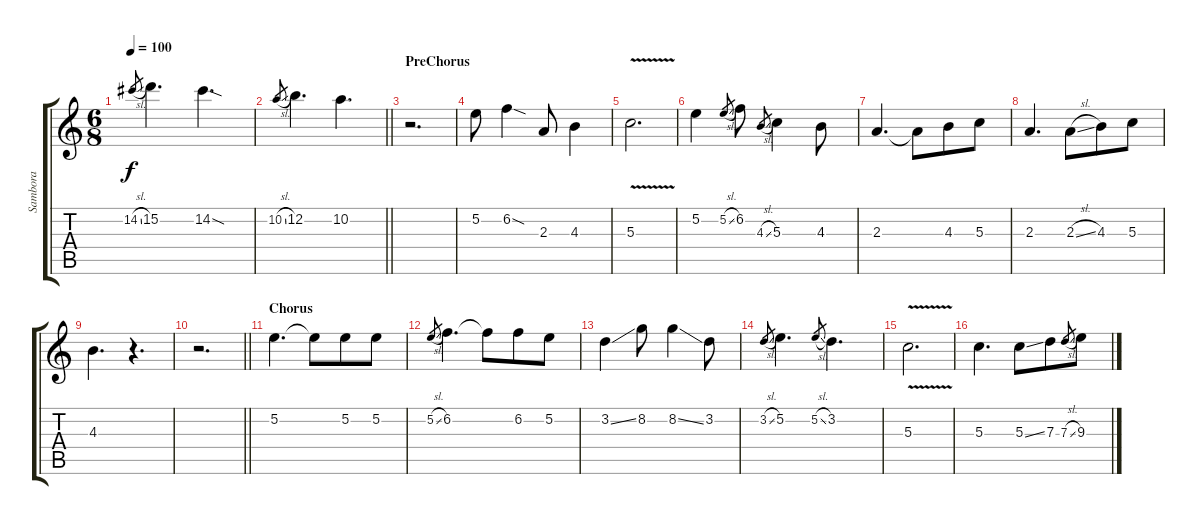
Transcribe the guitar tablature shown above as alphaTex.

\track ("Sambora" "Sambora") {instrument electricguitarclean}
\staff {score tabs}
\tuning (E4 B3 G3 D3 A2 E2) {hide}
\ts (6 8)
\tempo 100
\clef g2
\ks c
14.2{sl}.8{gr dy f} 15.2.4{d} 14.2{sod}.4{d} |
\barLineRight lightlight
10.2{sl}.8{gr} 12.2.4{d} 10.2.4{d} |
\section ("" "PreChorus")
r.2{d} |
5.2.8 6.2{sod}.4 2.3.8 4.3.4 |
5.3{v}.2{d} |
5.2.4 5.2{sl}.8{gr} 6.2.8 4.3{sl}.8{gr} 5.3.4 4.3.8 |
2.3.4{d} 2.3{t}.8 4.3.8 5.3.8 |
2.3.4{d} 2.3{sl}.8 4.3.8 5.3.8 |
4.3.4{d} r.4{d} |
\barLineRight lightlight
r.2{d} |
\section ("" "Chorus")
5.2.4{d} 5.2{t}.8 5.2.8 5.2.8 |
5.2{sl}.8{gr} 6.2.4{d} 6.2{t}.8 6.2.8 5.2.8 |
3.2{ss}.4 8.2.8 8.2{ss}.4 3.2.8 |
3.2{sl}.8{gr} 5.2.4{d} 5.2{sl}.8{gr} 3.2.4{d} |
5.3{v}.2{d} |
5.3.4{d} 5.3{ss}.8 7.3.8 7.3{sl}.8{gr} 9.3.8
